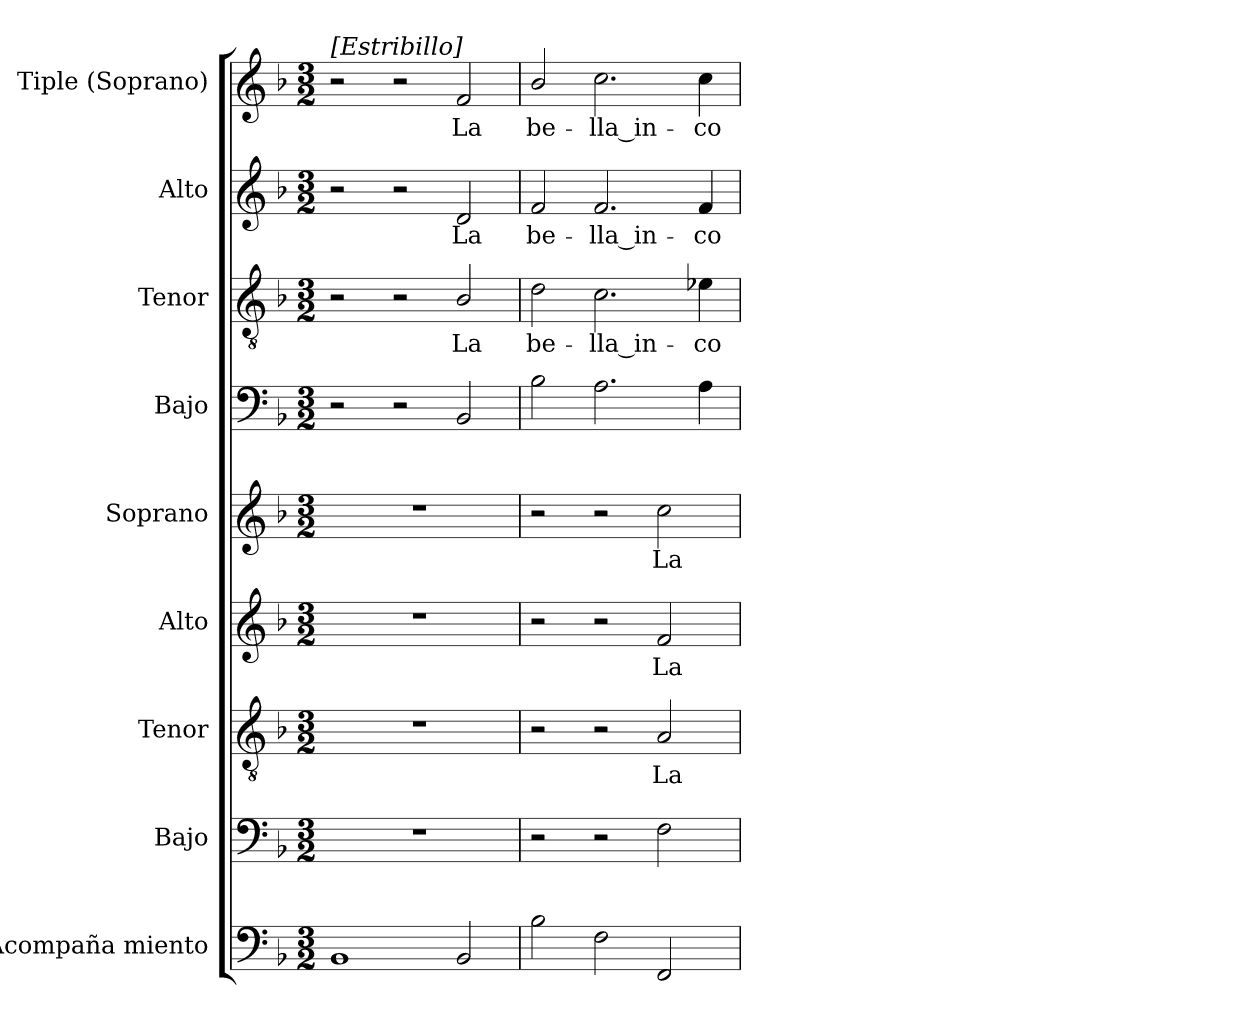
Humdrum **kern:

**kern	**kern	**kern	**text	**kern	**text	**kern	**text	**kern	**kern	**text	**kern	**text	**kern	**text
*part9	*part8	*part7	*part7	*part6	*part6	*part5	*part5	*part4	*part3	*part3	*part2	*part2	*part1	*part1
*staff9	*staff8	*staff7	*staff7	*staff6	*staff6	*staff5	*staff5	*staff4	*staff3	*staff3	*staff2	*staff2	*staff1	*staff1
*I"Acompaña miento	*I"Bajo	*I"Tenor	*	*I"Alto	*	*I"Soprano	*	*I"Bajo	*I"Tenor	*	*I"Alto	*	*I"Tiple (Soprano)	*
*I'Ac.	*I'B.	*I'T.	*	*I'A.	*	*I'S.	*	*I'B.	*I'T.	*	*I'A.	*	*I'S.	*
!!LO:PB:g=z
*clefF4	*clefF4	*clefGv2	*	*clefG2	*	*clefG2	*	*clefF4	*clefGv2	*	*clefG2	*	*clefG2	*
*	*	*ITrd7c12	*	*	*	*	*	*	*ITrd7c12	*	*	*	*	*
*k[b-]	*k[b-]	*k[b-]	*	*k[b-]	*	*k[b-]	*	*k[b-]	*k[b-]	*	*k[b-]	*	*k[b-]	*
*F:	*F:	*F:	*	*F:	*	*F:	*	*F:	*F:	*	*F:	*	*F:	*
*M3/2	*M3/2	*M3/2	*	*M3/2	*	*M3/2	*	*M3/2	*M3/2	*	*M3/2	*	*M3/2	*
=1	=1	=1	=1	=1	=1	=1	=1	=1	=1	=1	=1	=1	=1	=1
!	!	!	!	!	!	!	!	!	!	!	!	!	!LO:TX:a:t=[Estribillo]	!
!	!LO:N:vis=1	!LO:N:vis=1	!	!LO:N:vis=1	!	!LO:N:vis=1	!	!	!	!	!	!	!	!
1BB-i	1.r	1.r	.	1.r	.	1.r	.	2r	2r	.	2r	.	2r	.
.	.	.	.	.	.	.	.	2r	2r	.	2r	.	2r	.
!	!	!	!	!	!	!	!	!	!	!LO:LY:b:color=#000000	!	!	!	!
!	!	!	!	!	!	!	!	!	!	!	!	!LO:LY:b:color=#000000	!	!
!	!	!	!	!	!	!	!	!	!	!	!	!	!	!LO:LY:b:color=#000000
2BB-i/	.	.	.	.	.	.	.	2BB-i/	2BB-i/	La	2di/	La	2fi/	La
=2	=2	=2	=2	=2	=2	=2	=2	=2	=2	=2	=2	=2	=2	=2
!	!	!	!	!	!	!	!	!	!	!LO:LY:b:color=#000000	!	!	!	!
!	!	!	!	!	!	!	!	!	!	!	!	!LO:LY:b:color=#000000	!	!
!	!	!	!	!	!	!	!	!	!	!	!	!	!	!LO:LY:b:color=#000000
2B-i\	2r	2r	.	2r	.	2r	.	2B-i\	2Di\	be-	2fi/	be-	2b-i/	be-
!	!	!	!	!	!	!	!	!	!	!LO:LY:b:color=#000000	!	!	!	!
!	!	!	!	!	!	!	!	!	!	!	!	!LO:LY:b:color=#000000	!	!
!	!	!	!	!	!	!	!	!	!	!	!	!	!	!LO:LY:b:color=#000000
2Fi\	2r	2r	.	2r	.	2r	.	2.Ai\	2.Ci\	-lla_in-	2.fi/	-lla_in-	2.cci\	-lla_in-
!	!	!	!LO:LY:b:color=#000000	!	!	!	!	!	!	!	!	!	!	!
!	!	!	!	!	!LO:LY:b:color=#000000	!	!	!	!	!	!	!	!	!
!	!	!	!	!	!	!	!LO:LY:b:color=#000000	!	!	!	!	!	!	!
2FFi/	2Fi\	2AAi/	La	2fi/	La	2cci\	La	.	.	.	.	.	.	.
!	!	!	!	!	!	!	!	!	!	!LO:LY:b:color=#000000	!	!	!	!
!	!	!	!	!	!	!	!	!	!	!	!	!LO:LY:b:color=#000000	!	!
!	!	!	!	!	!	!	!	!	!	!	!	!	!	!LO:LY:b:color=#000000
.	.	.	.	.	.	.	.	4Ai\	4E-Xi\	-co-	4fi/	-co-	4cci\	-co-
=	=	=	=	=	=	=	=	=	=	=	=	=	=	=
*-	*-	*-	*-	*-	*-	*-	*-	*-	*-	*-	*-	*-	*-	*-
